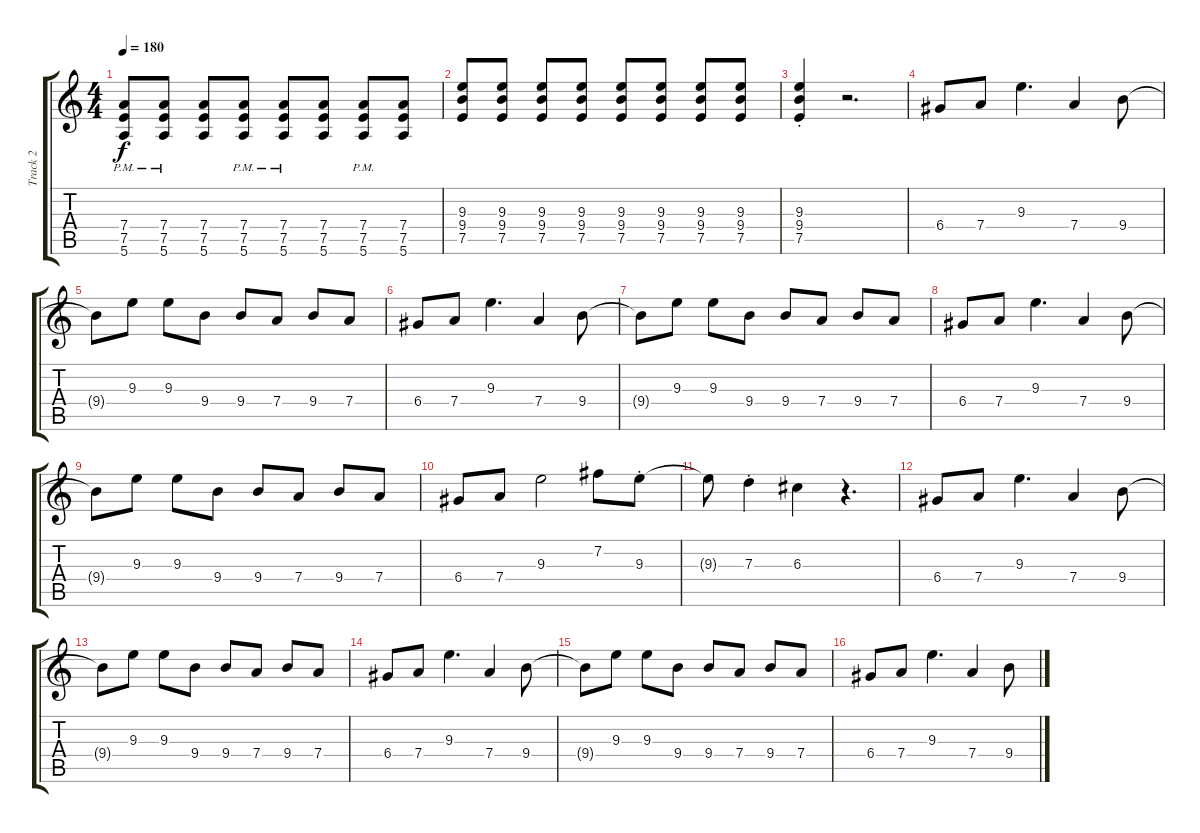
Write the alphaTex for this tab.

\track ("Track 2" "Track 2") {instrument distortionguitar}
\staff {score tabs}
\tuning (E4 B3 G3 D3 A2 E2) {hide}
\ts (4 4)
\tempo 180
\clef g2
\ks c
(7.4{pm} 7.5{pm} 5.6{pm}).8{dy f} (7.4{pm} 7.5{pm} 5.6{pm}).8 (7.4 7.5 5.6).8 (7.4{pm} 7.5{pm} 5.6{pm}).8 (7.4{pm} 7.5{pm} 5.6{pm}).8 (7.4 7.5 5.6).8 (7.4{pm} 7.5{pm} 5.6{pm}).8 (7.4 7.5 5.6).8 |
(9.3 9.4 7.5).8 (9.3 9.4 7.5).8 (9.3 9.4 7.5).8 (9.3 9.4 7.5).8 (9.3 9.4 7.5).8 (9.3 9.4 7.5).8 (9.3 9.4 7.5).8 (9.3 9.4 7.5).8 |
(9.3{st} 9.4{st} 7.5{st}).4 r.2{d} |
6.4.8 7.4.8 9.3.4{d} 7.4.4 9.4.8 |
9.4{t}.8 9.3.8 9.3.8 9.4.8 9.4.8 7.4.8 9.4.8 7.4.8 |
6.4.8 7.4.8 9.3.4{d} 7.4.4 9.4.8 |
9.4{t}.8 9.3.8 9.3.8 9.4.8 9.4.8 7.4.8 9.4.8 7.4.8 |
6.4.8 7.4.8 9.3.4{d} 7.4.4 9.4.8 |
9.4{t}.8 9.3.8 9.3.8 9.4.8 9.4.8 7.4.8 9.4.8 7.4.8 |
6.4.8 7.4.8 9.3.2 7.2.8 9.3{st}.8 |
9.3{t}.8 7.3{st}.4 6.3.4 r.4{d} |
6.4.8 7.4.8 9.3.4{d} 7.4.4 9.4.8 |
9.4{t}.8 9.3.8 9.3.8 9.4.8 9.4.8 7.4.8 9.4.8 7.4.8 |
6.4.8 7.4.8 9.3.4{d} 7.4.4 9.4.8 |
9.4{t}.8 9.3.8 9.3.8 9.4.8 9.4.8 7.4.8 9.4.8 7.4.8 |
6.4.8 7.4.8 9.3.4{d} 7.4.4 9.4.8
